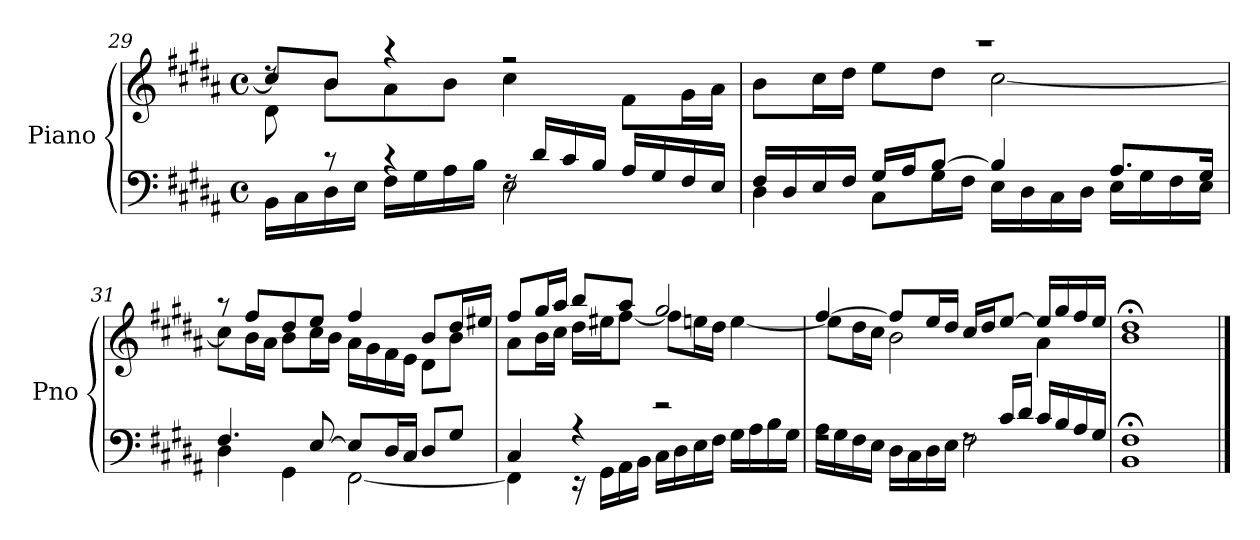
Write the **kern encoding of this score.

**kern	**kern
*part1	*part1
*staff2	*staff1
*I"Piano	*
*I'Pno	*
!!LO:LB:g=z
*clefF4	*clefG2
*k[f#c#g#d#a#]	*k[f#c#g#d#a#]
*M4/4	*M4/4
*met(c)	*met(c)
=29	=29
*^	*^
*	*	*	*^
8ryy	16BB\LL	8cc#/L]	8rdd	8d#\
.	16C#\	.	.	.
8rc	16D#\	8b/J	8b\L	2..ryy
.	16E\JJ	.	.	.
4rc	16F#\LL	4r	8a#\	.
.	16G#\	.	.	.
.	16A#\	.	8b\J	.
.	16B\JJ	.	.	.
16rF	2E\	2r	4cc#\	.
16d#/LL	.	.	.	.
16c#/	.	.	.	.
16B/JJ	.	.	.	.
16A#/LL	.	.	8f#\L	.
16G#/	.	.	.	.
16F#/	.	.	16g#\L	.
16E/JJ	.	.	16a#\JJ	.
*	*	*	*v	*v
=30	=30	=30	=30
16F#/LL	4D#\	1r	8b\L
16D#/	.	.	.
16E/	.	.	16cc#\L
16F#/JJ	.	.	16dd#\JJ
16G#/LL	8C#\L	.	8ee\L
16A#/J	.	.	.
[8B/J	16G#\L	.	8dd#\J
.	16F#\JJ	.	.
4B/]	16E\LL	.	[2cc#\
.	16D#\	.	.
.	16C#\	.	.
.	16D#\JJ	.	.
8.A#/L	16E\LL	.	.
.	16G#\	.	.
.	16F#\	.	.
16G#/Jk	16E\JJ	.	.
=31	=31	=31	=31
4.F#/	4D#\	8r	8cc#\L]
.	.	8ff#/L	16b\L
.	.	.	16a#\JJ
.	4GG#\	8dd#/	8b\L
[8E/	.	8ee/J	16cc#\L
.	.	.	16b\JJ
8E/L]	[2FF#\	4ff#/	16a#\LL
.	.	.	16g#\
16D#/L	.	.	16f#\
16C#/JJ	.	.	16e\JJ
8D#/L	.	8b/L	8d#\L
8G#/J	.	16dd#/L	8b\J
.	.	16ee#X/JJ	.
!!LO:LB:g=z	!!
=32	=32	=32	=32
4C#/	4FF#\]	8ff#/L	8a#\L
.	.	16gg#/L	16b\L
.	.	16aa#/JJ	16cc#\JJ
4r	16r	8bb/L	16dd#\LL
.	16GG#\LL	.	16ee#X\J
.	16AA#\	8aa#/J	[8ff#\J
.	16BB\JJ	.	.
2r	16C#\LL	2gg#/	8ff#\L]
.	16D#\	.	.
.	16E\	.	16een\L
.	16F#\JJ	.	16dd#\JJ
.	16G#\LL	.	[4ee\
.	16A#\	.	.
.	16B\	.	.
.	16G#\JJ	.	.
=33	=33	=33	=33
2rF	16A#\LL	[4ff#/	8ee\L]
.	16G#\	.	.
.	16F#\	.	16dd#\L
.	16E\JJ	.	16cc#\JJ
.	16D#\LL	8ff#/L]	2b\
.	16C#\	.	.
.	16D#\	16ee/L	.
.	16E\JJ	16dd#/JJ	.
8rF	2F#\	16cc#/LL	.
.	.	16dd#/J	.
16c#/LL	.	[8ee/J	.
16d#/JJ	.	.	.
16c#/LL	.	16ee/LL]	4a#\
16B/	.	16gg#/	.
16A#/	.	16ff#/	.
16G#/JJ	.	16ee/JJ	.
*v	*v	*	*
*	*v	*v
=34	=34
1BB; 1F#;	1b;< 1dd#;<
==	==
*-	*-
